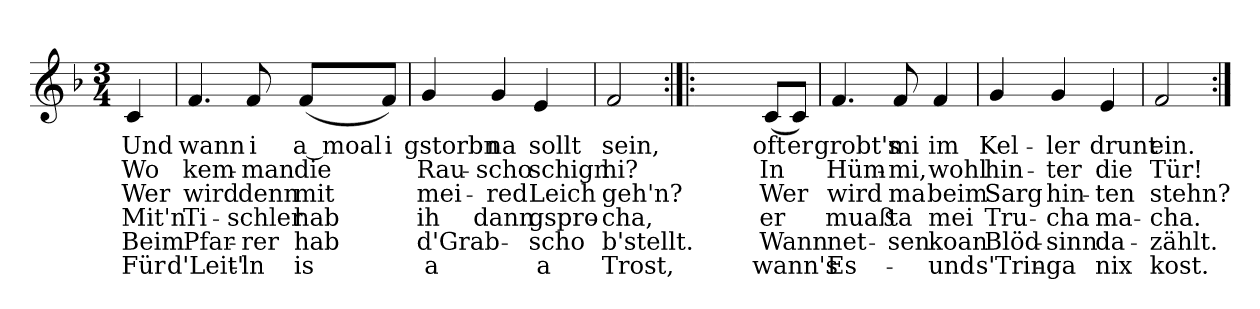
**kern	**text	**text	**text	**text	**text	**text
*part1	*part1	*part1	*part1	*part1	*part1	*part1
*staff1	*staff1	*staff1	*staff1	*staff1	*staff1	*staff1
!!LO:PB:g=z
*clefG2	*	*	*	*	*	*
*k[b-]	*	*	*	*	*	*
*F:	*	*	*	*	*	*
*M3/4	*	*	*	*	*	*
=1	=1	=1	=1	=1	=1	=1
!	!LO:LY:b:color=#000000	!LO:LY:b:color=#000000	!LO:LY:b:color=#000000	!LO:LY:b:color=#000000	!LO:LY:b:color=#000000	!LO:LY:b:color=#000000
4ci/	Und	Wo	Wer	Mit'n	Beim	Für
=2	=2	=2	=2	=2	=2	=2
!	!LO:LY:b:color=#000000	!LO:LY:b:color=#000000	!LO:LY:b:color=#000000	!LO:LY:b:color=#000000	!LO:LY:b:color=#000000	!LO:LY:b:color=#000000
4.fi/	wann	kem-	wird	Ti-	Pfar-	d'Leit'-
!	!LO:LY:b:color=#000000	!LO:LY:b:color=#000000	!LO:LY:b:color=#000000	!LO:LY:b:color=#000000	!LO:LY:b:color=#000000	!LO:LY:b:color=#000000
8fi/	i	-man	denn	-schler	-rer	-ln
!	!LO:LY:b:color=#000000	!LO:LY:b:color=#000000	!LO:LY:b:color=#000000	!LO:LY:b:color=#000000	!LO:LY:b:color=#000000	!LO:LY:b:color=#000000
(8fi/L	a_moal	die	mit	hab	hab	is
!	!LO:LY:b:color=#000000	!	!	!	!	!
8fi/J)	i	.	.	.	.	.
=3	=3	=3	=3	=3	=3	=3
!	!LO:LY:b:color=#000000	!LO:LY:b:color=#000000	!LO:LY:b:color=#000000	!LO:LY:b:color=#000000	!LO:LY:b:color=#000000	!LO:LY:b:color=#000000
4gi/	gstorbn	Rau-	mei-	ih	d'Grab-	a
!	!LO:LY:b:color=#000000	!LO:LY:b:color=#000000	!LO:LY:b:color=#000000	!LO:LY:b:color=#000000	!	!
4gi/	-na	scho	-red	dann	.	.
!	!LO:LY:b:color=#000000	!LO:LY:b:color=#000000	!LO:LY:b:color=#000000	!LO:LY:b:color=#000000	!LO:LY:b:color=#000000	!LO:LY:b:color=#000000
4ei/	sollt	-schign	Leich	gspro-	scho	a
=4	=4	=4	=4	=4	=4	=4
!	!LO:LY:b:color=#000000	!LO:LY:b:color=#000000	!LO:LY:b:color=#000000	!LO:LY:b:color=#000000	!LO:LY:b:color=#000000	!LO:LY:b:color=#000000
2fi/	sein,	hi?	geh'n?	-cha,	b'stellt.	Trost,
!!LO:LB:g=z
=5:|!|:	=5:|!|:	=5:|!|:	=5:|!|:	=5:|!|:	=5:|!|:	=5:|!|:
2ryy	.	.	.	.	.	.
!	!LO:LY:b:color=#000000	!LO:LY:b:color=#000000	!LO:LY:b:color=#000000	!LO:LY:b:color=#000000	!LO:LY:b:color=#000000	!LO:LY:b:color=#000000
(8ci/L	oft	In	Wer	er	Wann	wann's
!	!LO:LY:b:color=#000000	!	!	!	!	!
8ci/J)	er	.	.	.	.	.
=6	=6	=6	=6	=6	=6	=6
!	!LO:LY:b:color=#000000	!LO:LY:b:color=#000000	!LO:LY:b:color=#000000	!LO:LY:b:color=#000000	!LO:LY:b:color=#000000	!LO:LY:b:color=#000000
4.fi/	grobt's	Hüm-	wird	muaß	net-	Es-
!	!LO:LY:b:color=#000000	!LO:LY:b:color=#000000	!LO:LY:b:color=#000000	!LO:LY:b:color=#000000	!LO:LY:b:color=#000000	!
8fi/	mi	-mi,	ma	-ta	-sen	.
!	!LO:LY:b:color=#000000	!LO:LY:b:color=#000000	!LO:LY:b:color=#000000	!LO:LY:b:color=#000000	!LO:LY:b:color=#000000	!LO:LY:b:color=#000000
4fi/	im	wohl	beim	mei	koan	und
=7	=7	=7	=7	=7	=7	=7
!	!LO:LY:b:color=#000000	!LO:LY:b:color=#000000	!LO:LY:b:color=#000000	!LO:LY:b:color=#000000	!LO:LY:b:color=#000000	!LO:LY:b:color=#000000
4gi/	Kel-	hin-	Sarg	Tru-	Blöd-	s'Trin-
!	!LO:LY:b:color=#000000	!LO:LY:b:color=#000000	!LO:LY:b:color=#000000	!LO:LY:b:color=#000000	!LO:LY:b:color=#000000	!LO:LY:b:color=#000000
4gi/	-ler	-ter	hin-	-cha	-sinn	-ga
!	!LO:LY:b:color=#000000	!LO:LY:b:color=#000000	!LO:LY:b:color=#000000	!LO:LY:b:color=#000000	!LO:LY:b:color=#000000	!LO:LY:b:color=#000000
4ei/	drunt	die	-ten	ma-	da-	nix
=8	=8	=8	=8	=8	=8	=8
!	!LO:LY:b:color=#000000	!LO:LY:b:color=#000000	!LO:LY:b:color=#000000	!LO:LY:b:color=#000000	!LO:LY:b:color=#000000	!LO:LY:b:color=#000000
2fi/	ein.	Tür!	stehn?	-cha.	-zählt.	kost.
=:|!	=:|!	=:|!	=:|!	=:|!	=:|!	=:|!
*-	*-	*-	*-	*-	*-	*-
